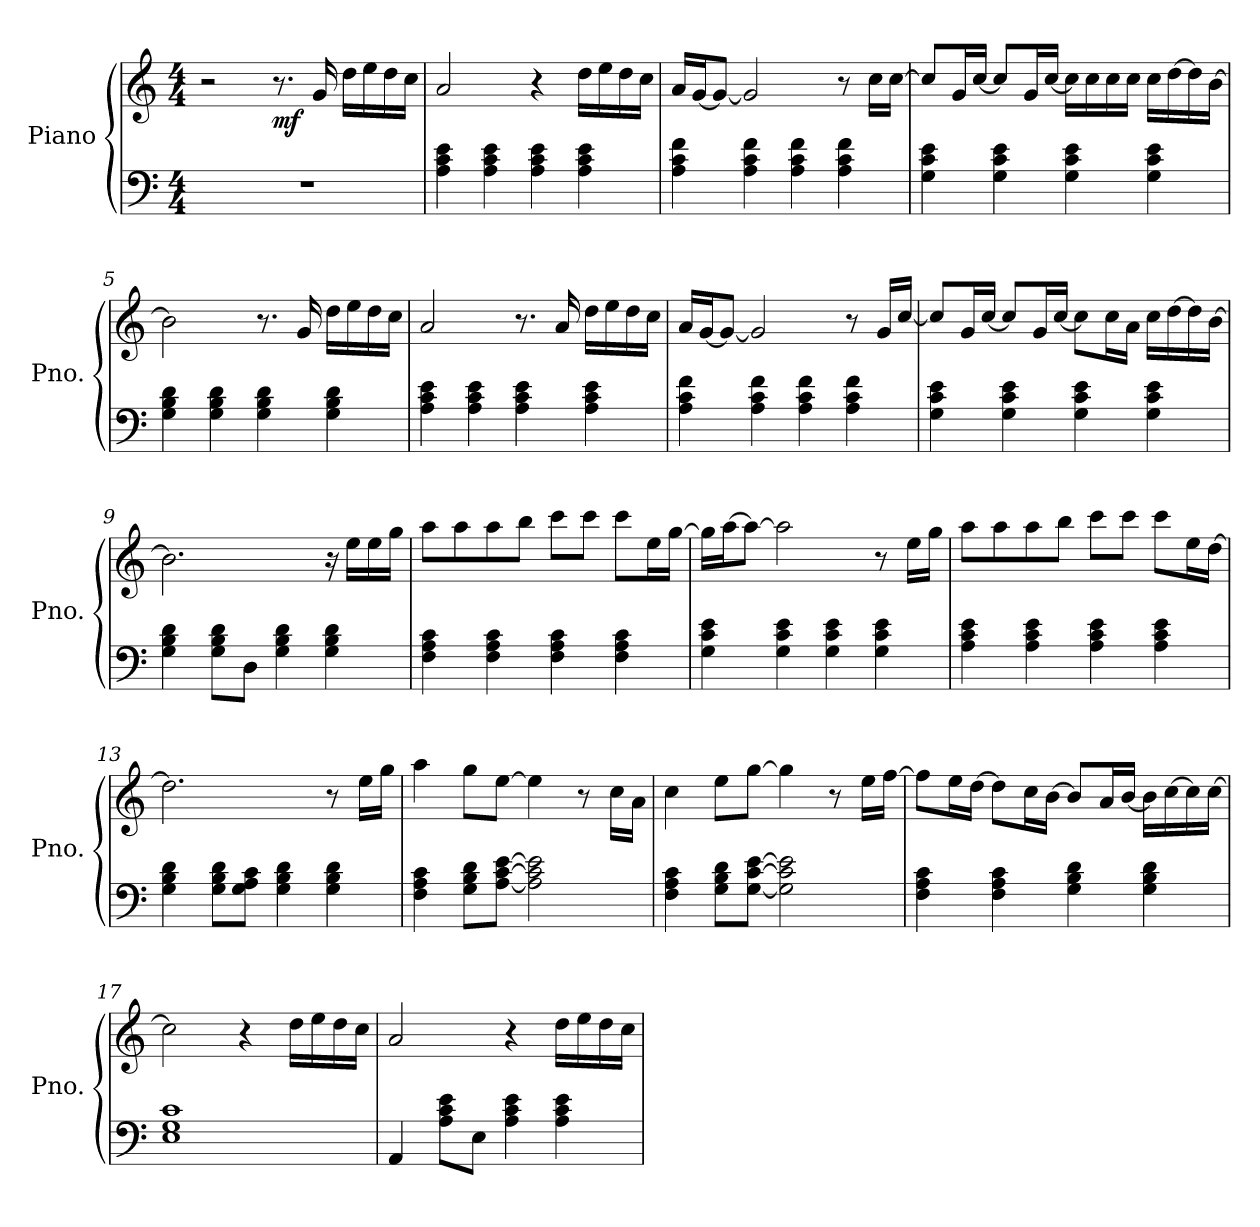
**kern	**kern	**dynam
*part1	*part1	*part1
*staff2	*staff1	*staff1/2
*I"Piano	*	*
*I'Pno.	*	*
*clefF4	*clefG2	*
*k[]	*k[]	*
*M4/4	*M4/4	*
=1	=1	=1
1r	2r	.
*	*MM70	*
!	!	!LO:DY:b
.	8.r	mf
.	16g/	.
.	16dd\LL	.
.	16ee\	.
.	16dd\	.
.	16cc\JJ	.
=2	=2	=2
4A\ 4c\ 4e\	2a/	.
4A\ 4c\ 4e\	.	.
4A\ 4c\ 4e\	4r	.
4A\ 4c\ 4e\	16dd\LL	.
.	16ee\	.
.	16dd\	.
.	16cc\JJ	.
=3	=3	=3
4A\ 4c\ 4f\	16a/LL	.
.	[16g/J	.
.	8g/J_	.
4A\ 4c\ 4f\	2g/]	.
4A\ 4c\ 4f\	.	.
4A\ 4c\ 4f\	8r	.
.	16cc\LL	.
.	[16cc\JJ	.
!!LO:LB:g=z
=4	=4	=4
4G\ 4c\ 4e\	8cc/L]	.
.	16g/L	.
.	[16cc/JJ	.
4G\ 4c\ 4e\	8cc/L]	.
.	16g/L	.
.	[16cc/JJ	.
4G\ 4c\ 4e\	16cc\LL]	.
.	16cc\	.
.	16cc\	.
.	16cc\JJ	.
4G\ 4c\ 4e\	16cc\LL	.
.	[16dd\	.
.	16dd\]	.
.	[16b\JJ	.
=5	=5	=5
4G\ 4B\ 4d\	2b\]	.
4G\ 4B\ 4d\	.	.
4G\ 4B\ 4d\	8.r	.
.	16g/	.
4G\ 4B\ 4d\	16dd\LL	.
.	16ee\	.
.	16dd\	.
.	16cc\JJ	.
=6	=6	=6
4A\ 4c\ 4e\	2a/	.
4A\ 4c\ 4e\	.	.
4A\ 4c\ 4e\	8.r	.
.	16a/	.
4A\ 4c\ 4e\	16dd\LL	.
.	16ee\	.
.	16dd\	.
.	16cc\JJ	.
!!LO:LB:g=z
=7	=7	=7
4A\ 4c\ 4f\	16a/LL	.
.	[16g/J	.
.	8g/J_	.
4A\ 4c\ 4f\	2g/]	.
4A\ 4c\ 4f\	.	.
4A\ 4c\ 4f\	8r	.
.	16g/LL	.
.	[16cc/JJ	.
=8	=8	=8
4G\ 4c\ 4e\	8cc/L]	.
.	16g/L	.
.	[16cc/JJ	.
4G\ 4c\ 4e\	8cc/L]	.
.	16g/L	.
.	[16cc/JJ	.
4G\ 4c\ 4e\	8cc\L]	.
.	16cc\L	.
.	16a\JJ	.
4G\ 4c\ 4e\	16cc\LL	.
.	[16dd\	.
.	16dd\]	.
.	[16b\JJ	.
=9	=9	=9
4G\ 4B\ 4d\	2.b\]	.
8G\ 8B\ 8d\L	.	.
8D\J	.	.
4G\ 4B\ 4d\	.	.
4G\ 4B\ 4d\	16r	.
.	16ee\LL	.
.	16ee\	.
.	16gg\JJ	.
!!LO:LB:g=z
=10	=10	=10
4F\ 4A\ 4c\	8aa\L	.
.	8aa\	.
4F\ 4A\ 4c\	8aa\	.
.	8bb\J	.
4F\ 4A\ 4c\	8ccc\L	.
.	8ccc\J	.
4F\ 4A\ 4c\	8ccc\L	.
.	16ee\L	.
.	[16gg\JJ	.
=11	=11	=11
4G\ 4c\ 4e\	16gg\LL]	.
.	[16aa\J	.
.	8aa\J_	.
4G\ 4c\ 4e\	2aa\]	.
4G\ 4c\ 4e\	.	.
4G\ 4c\ 4e\	8r	.
.	16ee\LL	.
.	16gg\JJ	.
=12	=12	=12
4A\ 4c\ 4e\	8aa\L	.
.	8aa\	.
4A\ 4c\ 4e\	8aa\	.
.	8bb\J	.
4A\ 4c\ 4e\	8ccc\L	.
.	8ccc\J	.
4A\ 4c\ 4e\	8ccc\L	.
.	16ee\L	.
.	[16dd\JJ	.
!!LO:PB:g=z
=13	=13	=13
4G\ 4B\ 4d\	2.dd\]	.
8G\ 8B\ 8d\L	.	.
8G\ 8A\ 8c\J	.	.
4G\ 4B\ 4d\	.	.
4G\ 4B\ 4d\	8r	.
.	16ee\LL	.
.	16gg\JJ	.
=14	=14	=14
4F\ 4A\ 4c\	4aa\	.
8G\ 8B\ 8d\L	8gg\L	.
[8A\ [8c\ [8e\J	[8ee\J	.
2A\] 2c\] 2e\]	4ee\]	.
.	8r	.
.	16cc\LL	.
.	16a\JJ	.
=15	=15	=15
4F\ 4A\ 4c\	4cc\	.
8G\ 8B\ 8d\L	8ee\L	.
[8G\ [8c\ [8e\J	[8gg\J	.
2G\] 2c\] 2e\]	4gg\]	.
.	8r	.
.	16ee\LL	.
.	[16ff\JJ	.
!!LO:LB:g=z
=16	=16	=16
4F\ 4A\ 4c\	8ff\L]	.
.	16ee\L	.
.	[16dd\JJ	.
4F\ 4A\ 4c\	8dd\L]	.
.	16cc\L	.
.	[16b\JJ	.
4G\ 4B\ 4d\	8b/L]	.
.	16a/L	.
.	[16b/JJ	.
4G\ 4B\ 4d\	16b\LL]	.
.	[16cc\	.
.	16cc\]	.
.	[16cc\JJ	.
=17	=17	=17
1E 1G 1c	2cc\]	.
.	4r	.
.	16dd\LL	.
.	16ee\	.
.	16dd\	.
.	16cc\JJ	.
=18	=18	=18
4AA/	2a/	.
8A\ 8c\ 8e\L	.	.
8E\J	.	.
4A\ 4c\ 4e\	4r	.
4A\ 4c\ 4e\	16dd\LL	.
.	16ee\	.
.	16dd\	.
.	16cc\JJ	.
=	=	=
*-	*-	*-
